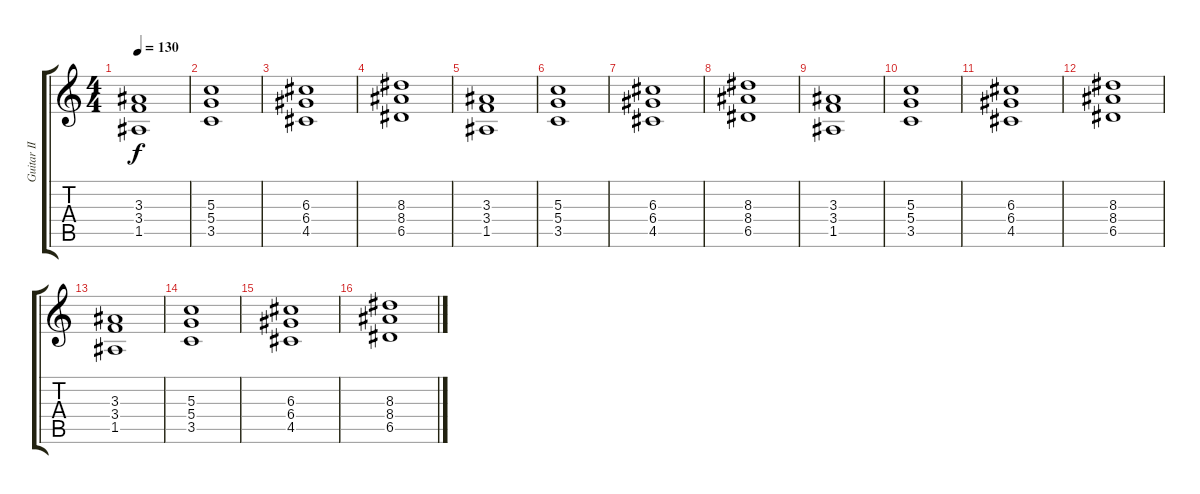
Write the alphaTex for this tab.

\track ("Guitar II" "Guitar II") {instrument distortionguitar}
\staff {score tabs}
\tuning (E4 B3 G3 D3 A2 E2) {hide}
\ts (4 4)
\tempo 130
\clef g2
\ks c
(3.3 3.4 1.5).1{dy f volume 11 balance 16} |
(5.3 5.4 3.5).1 |
(6.3 6.4 4.5).1 |
(8.3 8.4 6.5).1 |
(3.3 3.4 1.5).1 |
(5.3 5.4 3.5).1 |
(6.3 6.4 4.5).1 |
(8.3 8.4 6.5).1 |
(3.3 3.4 1.5).1 |
(5.3 5.4 3.5).1 |
(6.3 6.4 4.5).1 |
(8.3 8.4 6.5).1 |
(3.3 3.4 1.5).1 |
(5.3 5.4 3.5).1 |
(6.3 6.4 4.5).1 |
(8.3 8.4 6.5).1
